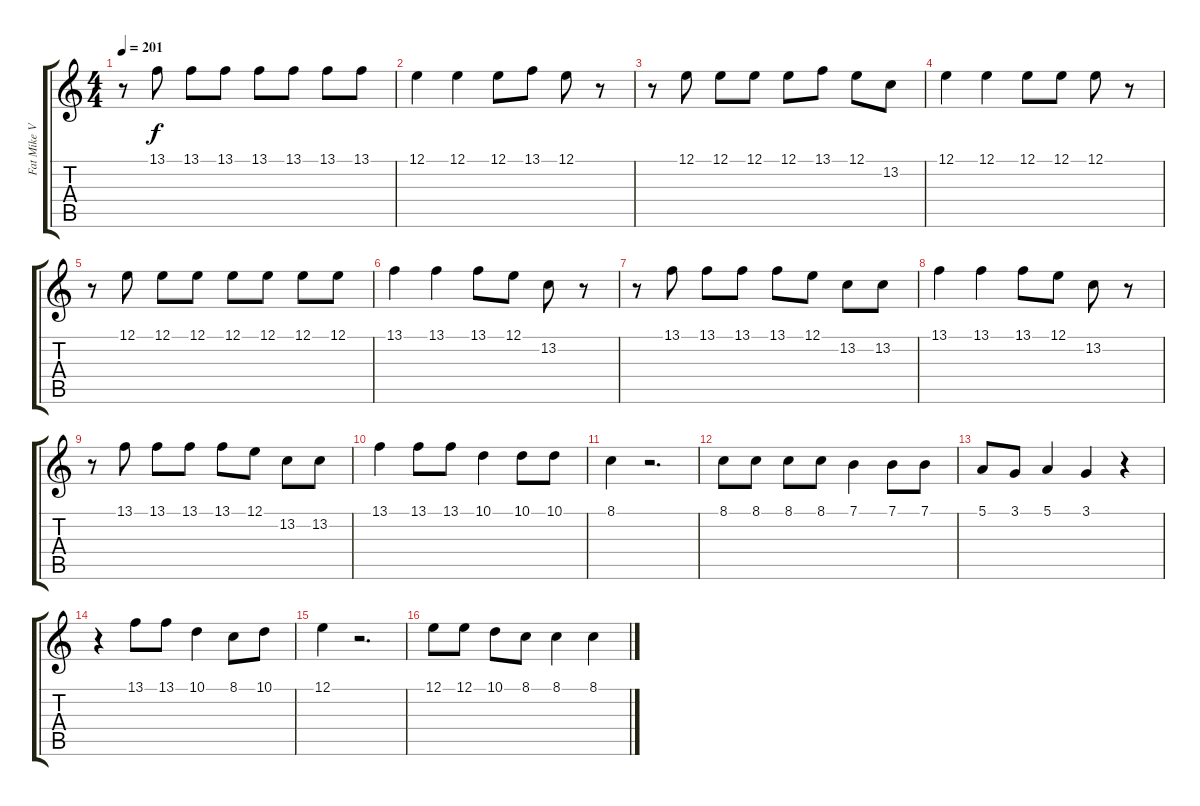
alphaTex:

\track ("Fat Mike Voz" "Fat Mike V") {instrument viola}
\staff {score tabs}
\tuning (E4 B3 G3 D3 A2 E2) {hide}
\ts (4 4)
\tempo 201
\clef g2
\ks c
r.8{dy f} 13.1.8 13.1.8 13.1.8 13.1.8 13.1.8 13.1.8 13.1.8 |
12.1.4 12.1.4 12.1.8 13.1.8 12.1.8 r.8 |
r.8 12.1.8 12.1.8 12.1.8 12.1.8 13.1.8 12.1.8 13.2.8 |
12.1.4 12.1.4 12.1.8 12.1.8 12.1.8 r.8 |
r.8 12.1.8 12.1.8 12.1.8 12.1.8 12.1.8 12.1.8 12.1.8 |
13.1.4 13.1.4 13.1.8 12.1.8 13.2.8 r.8 |
r.8 13.1.8 13.1.8 13.1.8 13.1.8 12.1.8 13.2.8 13.2.8 |
13.1.4 13.1.4 13.1.8 12.1.8 13.2.8 r.8 |
r.8 13.1.8 13.1.8 13.1.8 13.1.8 12.1.8 13.2.8 13.2.8 |
13.1.4 13.1.8 13.1.8 10.1.4 10.1.8 10.1.8 |
8.1.4 r.2{d} |
8.1.8 8.1.8 8.1.8 8.1.8 7.1.4 7.1.8 7.1.8 |
5.1.8 3.1.8 5.1.4 3.1.4 r.4 |
r.4 13.1.8 13.1.8 10.1.4 8.1.8 10.1.8 |
12.1.4 r.2{d} |
12.1.8 12.1.8 10.1.8 8.1.8 8.1.4 8.1.4
